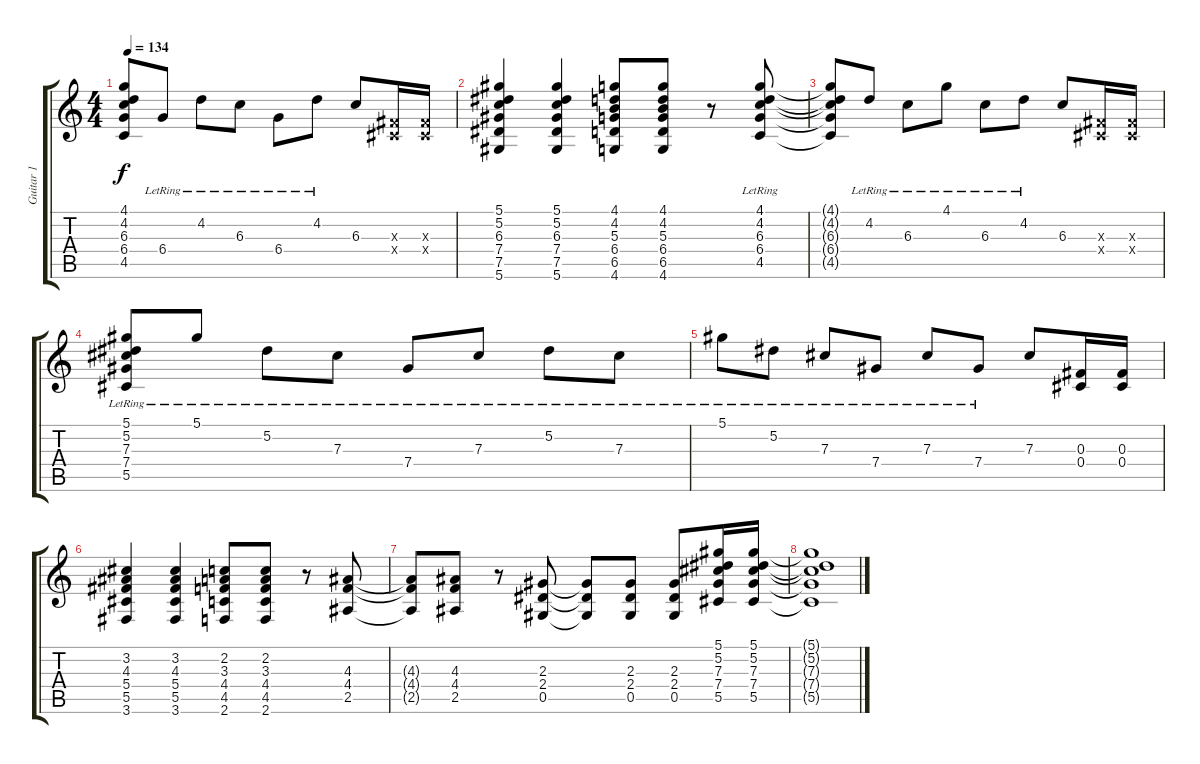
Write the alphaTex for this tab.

\track ("Guitar 1" "Guitar 1") {instrument distortionguitar}
\staff {score tabs}
\tuning (Eb4 Bb3 Gb3 Db3 Ab2 Eb2) {hide}
\ts (4 4)
\tempo 134
\clef g2
\ks c
(4.1{t} 4.2{t} 6.3{t} 6.4{t} 4.5{t}).8{dy f} 6.4{lr}.8 4.2{lr}.8 6.3{lr}.8 6.4{lr}.8 4.2{lr}.8 6.3.8 (0.3{x} 0.4{x}).16 (0.3{x} 0.4{x}).16 |
(5.1 5.2 6.3 7.4 7.5 5.6).4 (5.1 5.2 6.3 7.4 7.5 5.6).4 (4.1 4.2 5.3 6.4 6.5 4.6).8 (4.1 4.2 5.3 6.4 6.5 4.6).8 r.8 (4.1{lr} 4.2{lr} 6.3{lr} 6.4{lr} 4.5{lr}).8 |
(4.1{t} 4.2{t} 6.3{t} 6.4{t} 4.5{t}).8 4.2{lr}.8 6.3{lr}.8 4.1{lr}.8 6.3{lr}.8 4.2{lr}.8 6.3.8 (0.3{x} 0.4{x}).16 (0.3{x} 0.4{x}).16 |
(5.1{lr} 5.2{lr} 7.3{lr} 7.4{lr} 5.5{lr}).8 5.1{lr}.8 5.2{lr}.8 7.3{lr}.8 7.4{lr}.8 7.3{lr}.8 5.2{lr}.8 7.3{lr}.8 |
5.1{lr}.8 5.2{lr}.8 7.3{lr}.8 7.4{lr}.8 7.3{lr}.8 7.4{lr}.8 7.3.8 (0.3 0.4).16 (0.3 0.4).16 |
(3.2 4.3 5.4 5.5 3.6).4 (3.2 4.3 5.4 5.5 3.6).4 (2.2 3.3 4.4 4.5 2.6).8 (2.2 3.3 4.4 4.5 2.6).8 r.8 (4.3 4.4 2.5).8 |
(4.3{t} 4.4{t} 2.5{t}).8 (4.3 4.4 2.5).8 r.8 (2.3 2.4 0.5).8 (2.3{t} 2.4{t} 0.5{t}).8 (2.3 2.4 0.5).8 (2.3 2.4 0.5).8 (5.1 5.2 7.3 7.4 5.5).16 (5.1 5.2 7.3 7.4 5.5).16 |
(5.1{t} 5.2{t} 7.3{t} 7.4{t} 5.5{t}).1
